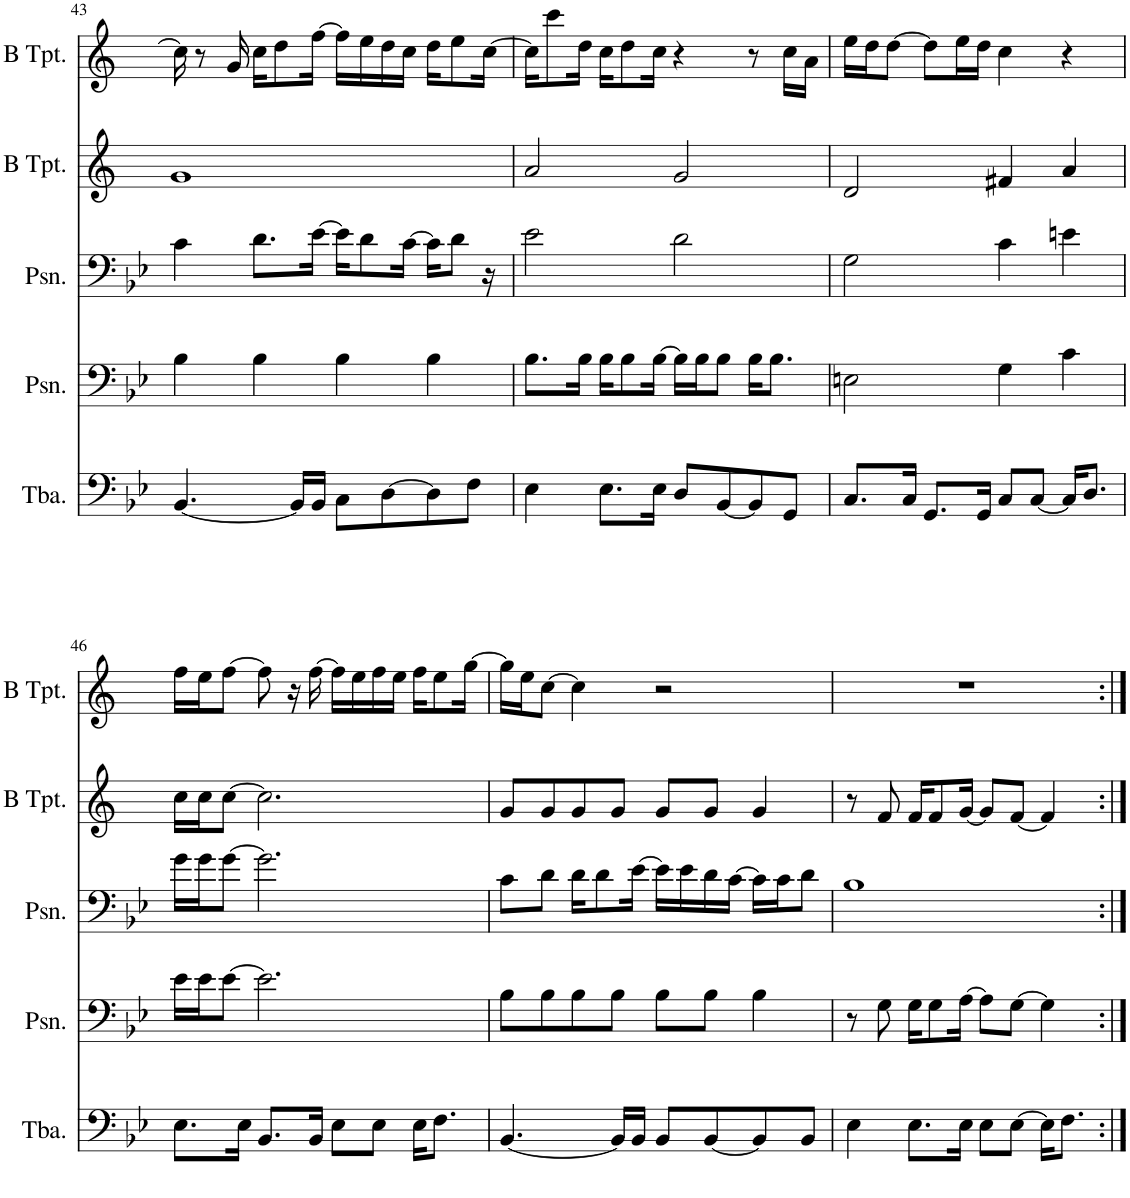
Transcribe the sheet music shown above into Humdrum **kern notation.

**kern	**kern	**kern	**kern	**kern
*part5	*part4	*part3	*part2	*part1
*staff5	*staff4	*staff3	*staff2	*staff1
*I"Tuba	*I"Posaune	*I"Posaune	*I"Trompete in B	*I"Trompete in B
*I'Tba.	*I'Psn.	*I'Psn.	*	*
!!LO:PB:g=z
*clefF4	*clefF4	*clefF4	*clefG2	*clefG2
*	*	*	*Trd1c2	*Trd1c2
*k[b-e-]	*k[b-e-]	*k[b-e-]	*k[]	*k[]
*M4/4	*M4/4	*M4/4	*M4/4	*M4/4
=43	=43	=43	=43	=43
[4.BB-/	4B-\	4c\	1g	16cc\]
.	.	.	.	8r
.	.	.	.	16g/
.	4B-\	8.d\L	.	16cc\KL
.	.	.	.	8dd\
16BB-/LL]	.	.	.	.
16BB-/JJ	.	[16e-\Jk	.	[16ff\Jk
8C\L	4B-\	16e-\KL]	.	16ff\LL]
.	.	8d\	.	16ee\
[8D\	.	.	.	16dd\
.	.	[16c\Jk	.	16cc\JJ
8D\]	4B-\	16c\KL]	.	16dd\KL
.	.	8d\J	.	8ee\
8F\J	.	.	.	.
.	.	16r	.	[16cc\Jk
=44	=44	=44	=44	=44
4E-\	8.B-\L	2e-\	2a/	16cc\KL]
.	.	.	.	8ccc\
.	16B-\Jk	.	.	16dd\Jk
8.E-\L	16B-\KL	.	.	16cc\KL
.	8B-\	.	.	8dd\
16E-\Jk	[16B-\Jk	.	.	16cc\Jk
8D/L	16B-\LL]	2d\	2g/	4r
.	16B-\J	.	.	.
[8BB-/	8B-\J	.	.	.
8BB-/]	16B-\KL	.	.	8r
.	8.B-\J	.	.	.
8GG/J	.	.	.	16cc\LL
.	.	.	.	16a\JJ
=45	=45	=45	=45	=45
8.C/L	2En\	2G\	2d/	16ee\LL
.	.	.	.	16dd\J
.	.	.	.	[8dd\J
16C/Jk	.	.	.	.
8.GG/L	.	.	.	8dd\L]
.	.	.	.	16ee\L
16GG/Jk	.	.	.	16dd\JJ
8C/L	4G\	4c\	4f#X/	4cc\
[8C/J	.	.	.	.
16C/KL]	4c\	4en\	4a/	4r
8.D/J	.	.	.	.
!!LO:LB:g=z
=46	=46	=46	=46	=46
8.E-\L	16e-\LL	16g\LL	16cc\LL	16ff\LL
.	16e-\J	16g\J	16cc\J	16ee\J
.	[8e-\J	[8g\J	[8cc\J	[8ff\J
16E-\Jk	.	.	.	.
8.BB-/L	2.e-\]	2.g\]	2.cc\]	8ff\]
.	.	.	.	16r
16BB-/Jk	.	.	.	[16ff\
8E-\L	.	.	.	16ff\LL]
.	.	.	.	16ee\
8E-\J	.	.	.	16ff\
.	.	.	.	16ee\JJ
16E-\KL	.	.	.	16ff\KL
8.F\J	.	.	.	8ee\
.	.	.	.	[16gg\Jk
=47	=47	=47	=47	=47
[4.BB-/	8B-\L	8c\L	8g/L	16gg\LL]
.	.	.	.	16ee\J
.	8B-\	8d\J	8g/	[8cc\J
.	8B-\	16d\KL	8g/	4cc\]
.	.	8d\	.	.
16BB-/LL]	8B-\J	.	8g/J	.
16BB-/JJ	.	[16e-\Jk	.	.
8BB-/L	8B-\L	16e-\LL]	8g/L	2r
.	.	16e-\	.	.
[8BB-/	8B-\J	16d\	8g/J	.
.	.	[16c\JJ	.	.
8BB-/]	4B-\	16c\LL]	4g/	.
.	.	16c\J	.	.
8BB-/J	.	8d\J	.	.
=48	=48	=48	=48	=48
4E-\	8r	1B-	8r	1r
.	8G\	.	8f/	.
8.E-\L	16G\KL	.	16f/KL	.
.	8G\	.	8f/	.
16E-\Jk	[16A\Jk	.	[16g/Jk	.
8E-\L	8A\L]	.	8g/L]	.
[8E-\J	[8G\J	.	[8f/J	.
16E-\KL]	4G\]	.	4f/]	.
8.F\J	.	.	.	.
=:|!	=:|!	=:|!	=:|!	=:|!
*-	*-	*-	*-	*-
